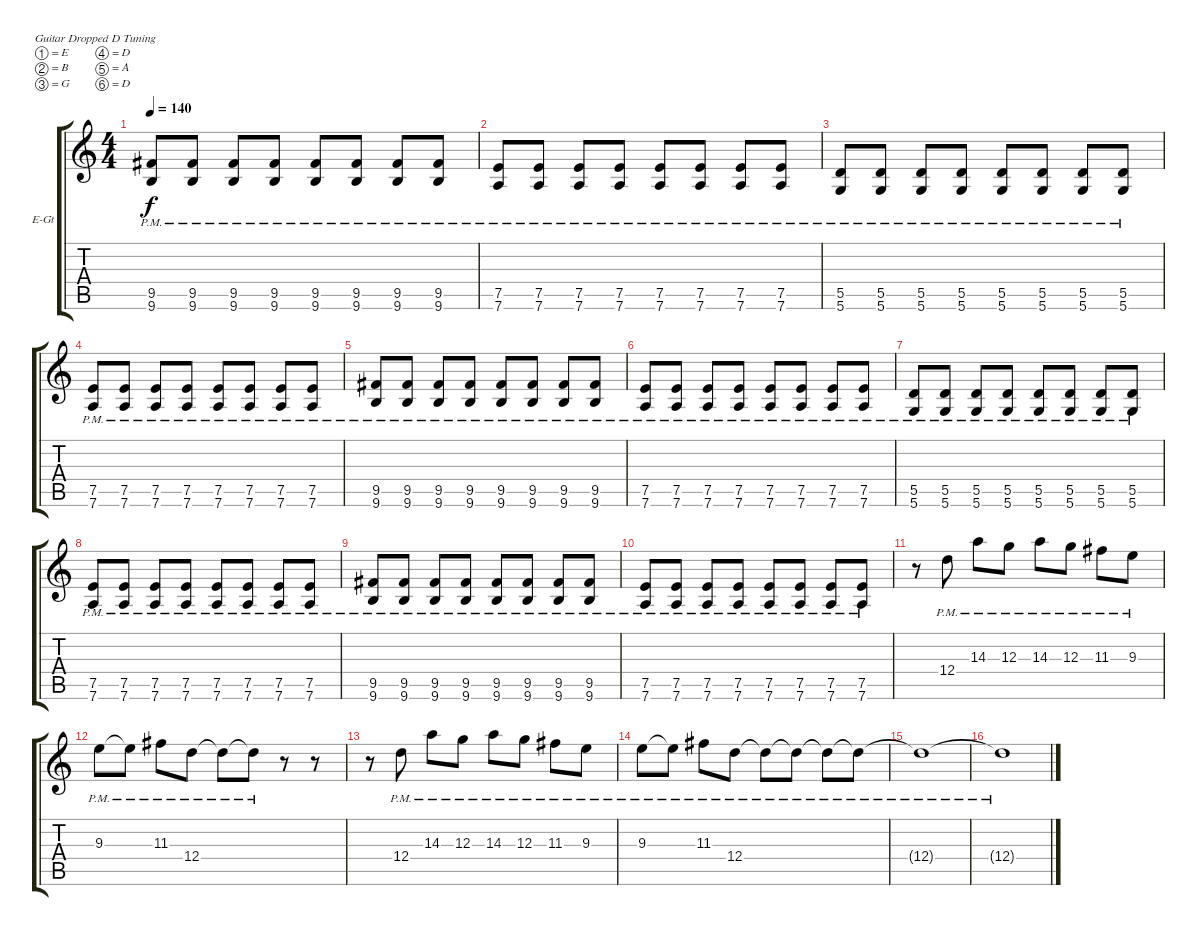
\bracketExtendMode groupsimilarinstruments
\firstSystemTrackNameOrientation horizontal
\otherSystemsTrackNameOrientation horizontal
\track ("Lead Guitar" "E-Gt") {instrument overdrivenguitar}
\staff {score tabs}
\tuning (E4 B3 G3 D3 A2 D2)
\ts (4 4)
\tempo 140
\clef g2
\ks c
(9.5{pm} 9.6{pm}).8{dy f} (9.5{pm} 9.6{pm}).8 (9.5{pm} 9.6{pm}).8 (9.5{pm} 9.6{pm}).8 (9.5{pm} 9.6{pm}).8 (9.5{pm} 9.6{pm}).8 (9.5{pm} 9.6{pm}).8 (9.5{pm} 9.6{pm}).8 |
(7.5{pm} 7.6{pm}).8 (7.5{pm} 7.6{pm}).8 (7.5{pm} 7.6{pm}).8 (7.5{pm} 7.6{pm}).8 (7.5{pm} 7.6{pm}).8 (7.5{pm} 7.6{pm}).8 (7.5{pm} 7.6{pm}).8 (7.5{pm} 7.6{pm}).8 |
(5.5{pm} 5.6{pm}).8 (5.5{pm} 5.6{pm}).8 (5.5{pm} 5.6{pm}).8 (5.5{pm} 5.6{pm}).8 (5.5{pm} 5.6{pm}).8 (5.5{pm} 5.6{pm}).8 (5.5{pm} 5.6{pm}).8 (5.5{pm} 5.6{pm}).8 |
(7.5{pm} 7.6{pm}).8 (7.5{pm} 7.6{pm}).8 (7.5{pm} 7.6{pm}).8 (7.5{pm} 7.6{pm}).8 (7.5{pm} 7.6{pm}).8 (7.5{pm} 7.6{pm}).8 (7.5{pm} 7.6{pm}).8 (7.5{pm} 7.6{pm}).8 |
(9.5{pm} 9.6{pm}).8 (9.5{pm} 9.6{pm}).8 (9.5{pm} 9.6{pm}).8 (9.5{pm} 9.6{pm}).8 (9.5{pm} 9.6{pm}).8 (9.5{pm} 9.6{pm}).8 (9.5{pm} 9.6{pm}).8 (9.5{pm} 9.6{pm}).8 |
(7.5{pm} 7.6{pm}).8 (7.5{pm} 7.6{pm}).8 (7.5{pm} 7.6{pm}).8 (7.5{pm} 7.6{pm}).8 (7.5{pm} 7.6{pm}).8 (7.5{pm} 7.6{pm}).8 (7.5{pm} 7.6{pm}).8 (7.5{pm} 7.6{pm}).8 |
(5.5{pm} 5.6{pm}).8 (5.5{pm} 5.6{pm}).8 (5.5{pm} 5.6{pm}).8 (5.5{pm} 5.6{pm}).8 (5.5{pm} 5.6{pm}).8 (5.5{pm} 5.6{pm}).8 (5.5{pm} 5.6{pm}).8 (5.5{pm} 5.6{pm}).8 |
(7.5{pm} 7.6{pm}).8 (7.5{pm} 7.6{pm}).8 (7.5{pm} 7.6{pm}).8 (7.5{pm} 7.6{pm}).8 (7.5{pm} 7.6{pm}).8 (7.5{pm} 7.6{pm}).8 (7.5{pm} 7.6{pm}).8 (7.5{pm} 7.6{pm}).8 |
(9.5{pm} 9.6{pm}).8 (9.5{pm} 9.6{pm}).8 (9.5{pm} 9.6{pm}).8 (9.5{pm} 9.6{pm}).8 (9.5{pm} 9.6{pm}).8 (9.5{pm} 9.6{pm}).8 (9.5{pm} 9.6{pm}).8 (9.5{pm} 9.6{pm}).8 |
(7.5{pm} 7.6{pm}).8 (7.5{pm} 7.6{pm}).8 (7.5{pm} 7.6{pm}).8 (7.5{pm} 7.6{pm}).8 (7.5{pm} 7.6{pm}).8 (7.5{pm} 7.6{pm}).8 (7.5{pm} 7.6{pm}).8 (7.5{pm} 7.6{pm}).8 |
r.8 12.4{pm}.8 14.3{pm}.8 12.3{pm}.8 14.3{pm}.8 12.3{pm}.8 11.3{pm}.8 9.3{pm}.8 |
9.3{pm}.8 9.3{pm t}.8 11.3{pm}.8 12.4{pm}.8 12.4{pm t}.8 12.4{pm t}.8 r.8 r.8 |
r.8 12.4{pm}.8 14.3{pm}.8 12.3{pm}.8 14.3{pm}.8 12.3{pm}.8 11.3{pm}.8 9.3{pm}.8 |
9.3{pm}.8 9.3{pm t}.8 11.3{pm}.8 12.4{pm}.8 12.4{pm t}.8 12.4{pm t}.8 12.4{pm t}.8 12.4{pm t}.8 |
12.4{pm t}.1 |
12.4{pm t}.1
